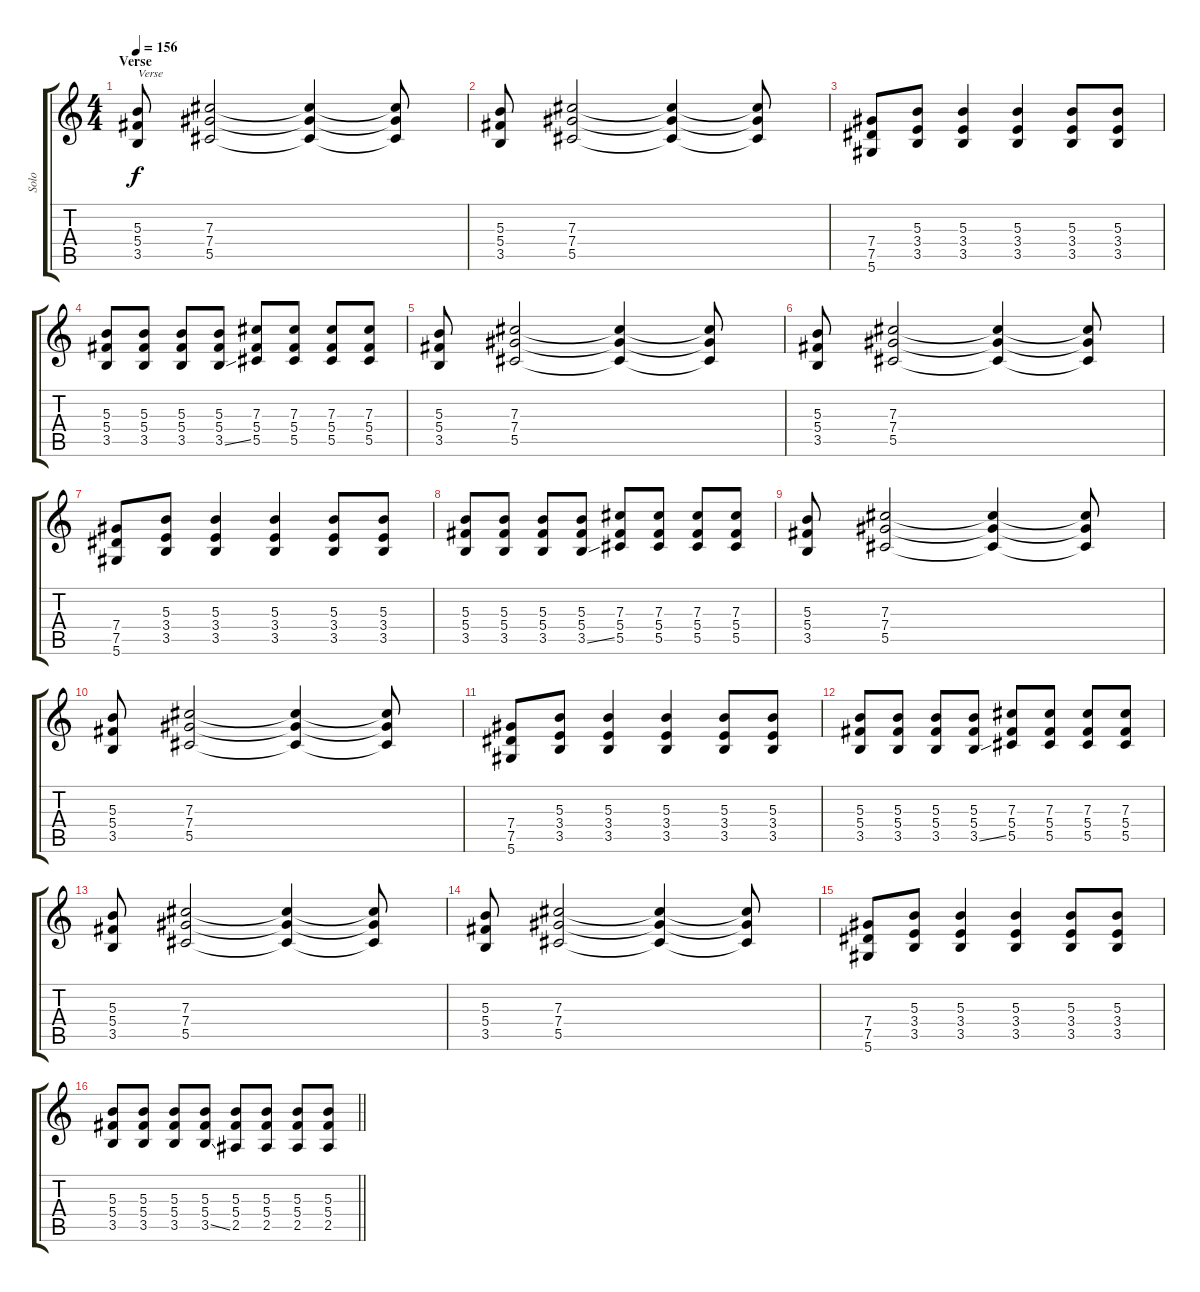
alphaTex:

\track ("Solo" "Solo") {instrument overdrivenguitar}
\staff {score tabs}
\tuning (Eb4 Bb3 Gb3 Db3 Ab2 Eb2) {hide}
\ts (4 4)
\section ("" "Verse")
\tempo 156
\clef g2
\ks c
(5.3 5.4 3.5).8{txt "Verse" dy f} (7.3 7.4 5.5).2 (7.3{t} 7.4{t} 5.5{t}).4 (7.3{t} 7.4{t} 5.5{t}).8 |
(5.3 5.4 3.5).8 (7.3 7.4 5.5).2 (7.3{t} 7.4{t} 5.5{t}).4 (7.3{t} 7.4{t} 5.5{t}).8 |
(7.4 7.5 5.6).8 (5.3 3.4 3.5).8 (5.3 3.4 3.5).4 (5.3 3.4 3.5).4 (5.3 3.4 3.5).8 (5.3 3.4 3.5).8 |
(5.3 5.4 3.5).8 (5.3 5.4 3.5).8 (5.3 5.4 3.5).8 (5.3 5.4 3.5{ss}).8 (7.3 5.4 5.5).8 (7.3 5.4 5.5).8 (7.3 5.4 5.5).8 (7.3 5.4 5.5).8 |
(5.3 5.4 3.5).8 (7.3 7.4 5.5).2 (7.3{t} 7.4{t} 5.5{t}).4 (7.3{t} 7.4{t} 5.5{t}).8 |
(5.3 5.4 3.5).8 (7.3 7.4 5.5).2 (7.3{t} 7.4{t} 5.5{t}).4 (7.3{t} 7.4{t} 5.5{t}).8 |
(7.4 7.5 5.6).8 (5.3 3.4 3.5).8 (5.3 3.4 3.5).4 (5.3 3.4 3.5).4 (5.3 3.4 3.5).8 (5.3 3.4 3.5).8 |
(5.3 5.4 3.5).8 (5.3 5.4 3.5).8 (5.3 5.4 3.5).8 (5.3 5.4 3.5{ss}).8 (7.3 5.4 5.5).8 (7.3 5.4 5.5).8 (7.3 5.4 5.5).8 (7.3 5.4 5.5).8 |
(5.3 5.4 3.5).8 (7.3 7.4 5.5).2 (7.3{t} 7.4{t} 5.5{t}).4 (7.3{t} 7.4{t} 5.5{t}).8 |
(5.3 5.4 3.5).8 (7.3 7.4 5.5).2 (7.3{t} 7.4{t} 5.5{t}).4 (7.3{t} 7.4{t} 5.5{t}).8 |
(7.4 7.5 5.6).8 (5.3 3.4 3.5).8 (5.3 3.4 3.5).4 (5.3 3.4 3.5).4 (5.3 3.4 3.5).8 (5.3 3.4 3.5).8 |
(5.3 5.4 3.5).8 (5.3 5.4 3.5).8 (5.3 5.4 3.5).8 (5.3 5.4 3.5{ss}).8 (7.3 5.4 5.5).8 (7.3 5.4 5.5).8 (7.3 5.4 5.5).8 (7.3 5.4 5.5).8 |
(5.3 5.4 3.5).8 (7.3 7.4 5.5).2 (7.3{t} 7.4{t} 5.5{t}).4 (7.3{t} 7.4{t} 5.5{t}).8 |
(5.3 5.4 3.5).8 (7.3 7.4 5.5).2 (7.3{t} 7.4{t} 5.5{t}).4 (7.3{t} 7.4{t} 5.5{t}).8 |
(7.4 7.5 5.6).8 (5.3 3.4 3.5).8 (5.3 3.4 3.5).4 (5.3 3.4 3.5).4 (5.3 3.4 3.5).8 (5.3 3.4 3.5).8 |
\barLineRight lightlight
(5.3 5.4 3.5).8 (5.3 5.4 3.5).8 (5.3 5.4 3.5).8 (5.3 5.4 3.5{ss}).8 (5.3 5.4 2.5).8 (5.3 5.4 2.5).8 (5.3 5.4 2.5).8 (5.3 5.4 2.5).8
